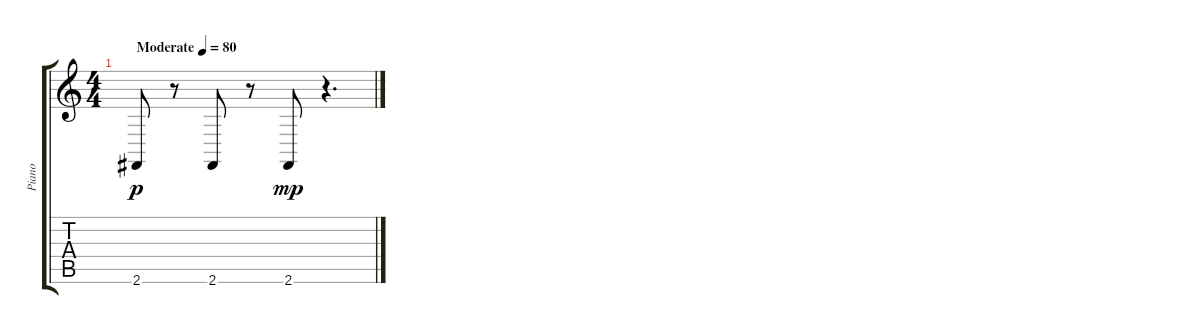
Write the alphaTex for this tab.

\track ("Piano" "Piano") {instrument acousticgrandpiano}
\staff {score tabs}
\tuning (E4 B3 G3 D3 A2 E2) {hide}
\ts (4 4)
\tempo (80 "Moderate")
\clef g2
\ks c
2.6.8{dy p instrument acousticgrandpiano} r.8 2.6.8 r.8 2.6.8{dy mp} r.4{d}
